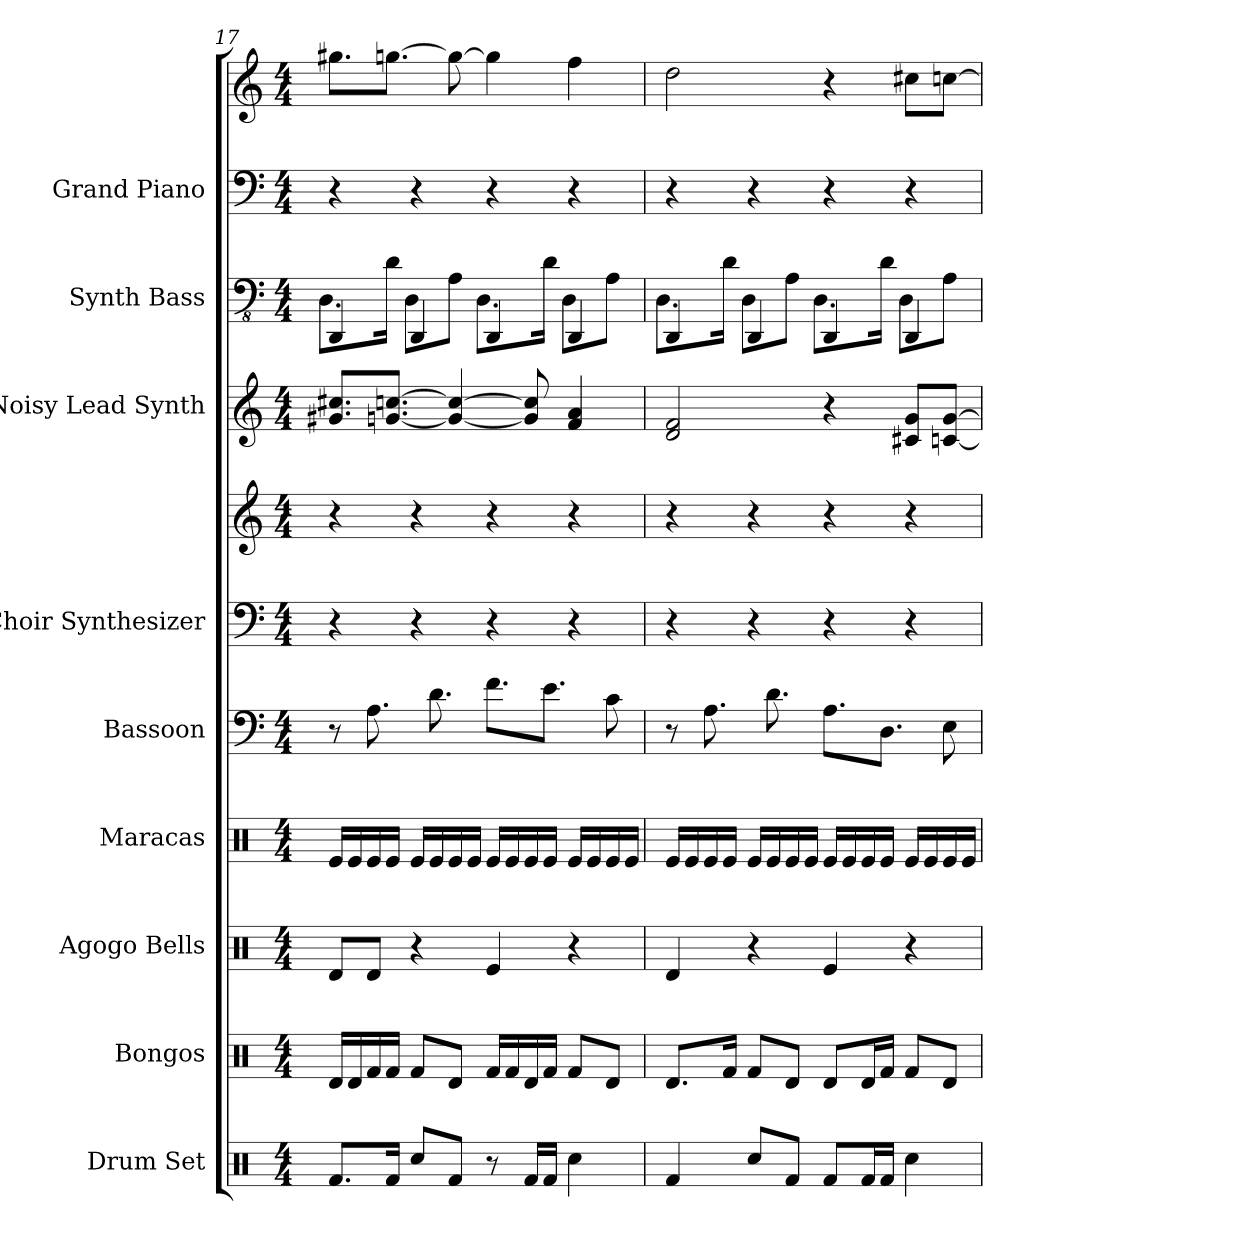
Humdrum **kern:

**kern	**kern	**kern	**kern	**kern	**kern	**kern	**kern	**kern	**kern	**kern
*part9	*part8	*part7	*part6	*part5	*part4	*part4	*part3	*part2	*part1	*part1
*staff11	*staff10	*staff9	*staff8	*staff7	*staff6	*staff5	*staff4	*staff3	*staff2	*staff1
*I"Drum Set	*I"Bongos	*I"Agogo Bells	*I"Maracas	*I"Bassoon	*I"Choir Synthesizer	*	*I"Noisy Lead Synth	*I"Synth Bass	*I"Grand Piano	*
*I'Drums	*I'Bongo	*I'Ago.	*I'Mrcs	*I'Bsn.	*I'Synth.	*	*I'Nsy. LS	*	*I'Pno.	*
*clefX	*clefX	*clefX	*clefX	*clefF4	*clefF4	*clefG2	*clefG2	*clefFv4	*clefF4	*clefG2
*k[]	*k[]	*k[]	*k[]	*k[]	*k[]	*k[]	*k[]	*k[]	*k[]	*k[]
*M4/4	*M4/4	*M4/4	*M4/4	*M4/4	*M4/4	*M4/4	*M4/4	*M4/4	*M4/4	*M4/4
=17	=17	=17	=17	=17	=17	=17	=17	=17	=17	=17
*	*	*	*	*	*	*	*	*^	*	*
8.RfL	16RdLL	8RdL	16ReLL	8r	4r	4r	8.g#X 8.cc#XL	4DDD	8.DDL	4r	8.gg#XL
.	16Rd	.	16Re	.	.	.	.	.	.	.	.
.	16Rf	8RdJ	16Re	8.A	.	.	.	.	.	.	.
16RfJk	16RfJJ	.	16ReJJ	.	.	.	[8.gn [8.ccnJ	.	16DJk	.	[8.ggnJ
8RccL	8RfL	4r	16ReLL	.	4r	4r	.	4DDD	8DDL	4r	.
.	.	.	16Re	8.d	.	.	.	.	.	.	.
8RfJ	8RdJ	.	16Re	.	.	.	4g_ 4cc_	.	8AAJ	.	8gg_
.	.	.	16ReJJ	.	.	.	.	.	.	.	.
8r	16RfLL	4Re	16ReLL	8.fL	4r	4r	.	4DDD	8.DDL	4r	4gg]
.	16Rf	.	16Re	.	.	.	.	.	.	.	.
16RfLL	16Rd	.	16Re	.	.	.	8g] 8cc]	.	.	.	.
16RfJJ	16RfJJ	.	16ReJJ	8.eJ	.	.	.	.	16DJk	.	.
4Rcc	8RfL	4r	16ReLL	.	4r	4r	4a 4f	4DDD	8DDL	4r	4ff
.	.	.	16Re	.	.	.	.	.	.	.	.
.	8RdJ	.	16Re	8c	.	.	.	.	8AAJ	.	.
.	.	.	16ReJJ	.	.	.	.	.	.	.	.
=18	=18	=18	=18	=18	=18	=18	=18	=18	=18	=18	=18
4Rf	8.RdL	4Rd	16ReLL	8r	4r	4r	2d 2f	4DDD	8.DDL	4r	2dd
.	.	.	16Re	.	.	.	.	.	.	.	.
.	.	.	16Re	8.A	.	.	.	.	.	.	.
.	16RfJk	.	16ReJJ	.	.	.	.	.	16DJk	.	.
8RccL	8RfL	4r	16ReLL	.	4r	4r	.	4DDD	8DDL	4r	.
.	.	.	16Re	8.d	.	.	.	.	.	.	.
8RfJ	8RdJ	.	16Re	.	.	.	.	.	8AAJ	.	.
.	.	.	16ReJJ	.	.	.	.	.	.	.	.
8RfL	8RdL	4Re	16ReLL	8.AL	4r	4r	4r	4DDD	8.DDL	4r	4r
.	.	.	16Re	.	.	.	.	.	.	.	.
16RfL	16RdL	.	16Re	.	.	.	.	.	.	.	.
16RfJJ	16RfJJ	.	16ReJJ	8.DJ	.	.	.	.	16DJk	.	.
4Rcc	8RfL	4r	16ReLL	.	4r	4r	8c#X 8gL	4DDD	8DDL	4r	8cc#XL
.	.	.	16Re	.	.	.	.	.	.	.	.
.	8RdJ	.	16Re	8E	.	.	[8cn [8gJ	.	8AAJ	.	[8ccnJ
.	.	.	16ReJJ	.	.	.	.	.	.	.	.
*	*	*	*	*	*	*	*	*v	*v	*	*
=	=	=	=	=	=	=	=	=	=	=
*-	*-	*-	*-	*-	*-	*-	*-	*-	*-	*-
